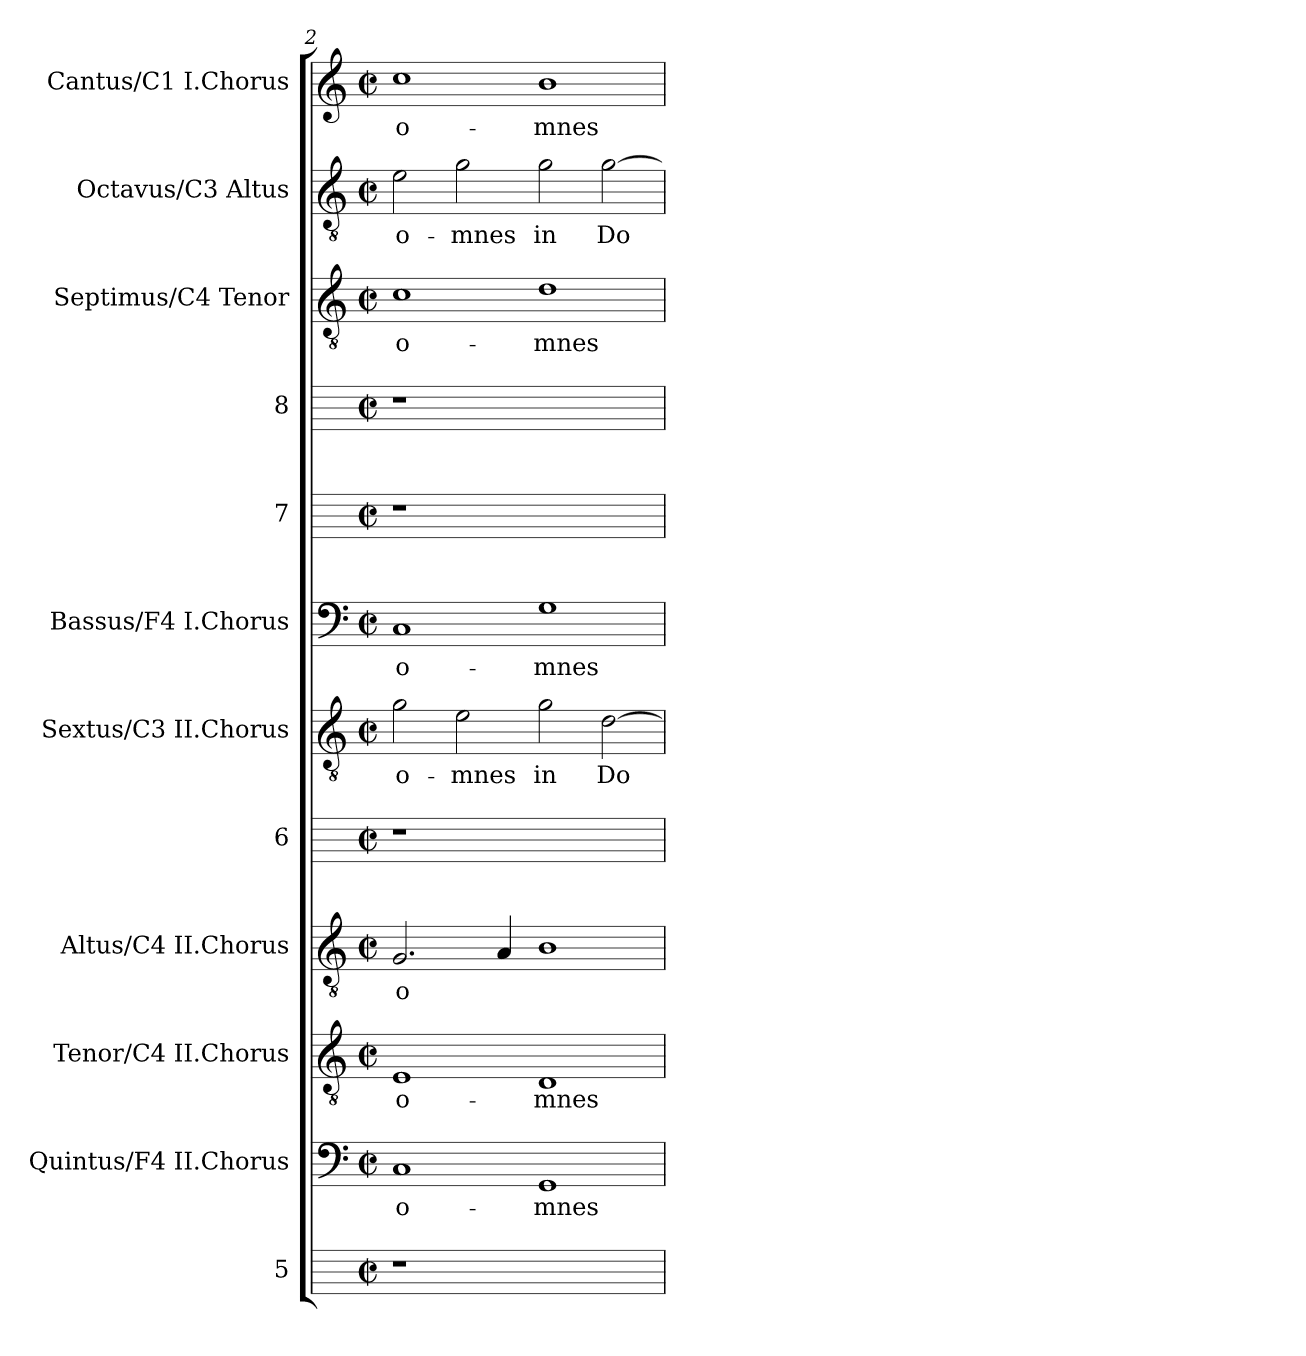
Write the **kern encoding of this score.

**kern	**kern	**text	**kern	**text	**kern	**text	**kern	**kern	**text	**kern	**text	**kern	**kern	**kern	**text	**kern	**text	**kern	**text
*part12	*part11	*part11	*part10	*part10	*part9	*part9	*part8	*part7	*part7	*part6	*part6	*part5	*part4	*part3	*part3	*part2	*part2	*part1	*part1
*staff12	*staff11	*staff11	*staff10	*staff10	*staff9	*staff9	*staff8	*staff7	*staff7	*staff6	*staff6	*staff5	*staff4	*staff3	*staff3	*staff2	*staff2	*staff1	*staff1
*I"5	*I"Quintus/F4  II.Chorus	*	*I"Tenor/C4  II.Chorus	*	*I"Altus/C4  II.Chorus	*	*I"6	*I"Sextus/C3  II.Chorus	*	*I"Bassus/F4  I.Chorus	*	*I"7	*I"8	*I"Septimus/C4  Tenor	*	*I"Octavus/C3  Altus	*	*I"Cantus/C1  I.Chorus	*
*	*	*	*I'T	*	*I'A	*	*	*	*	*I'B	*	*	*	*	*	*	*	*I'C	*
*	*clefF4	*	*clefGv2	*	*clefGv2	*	*	*clefGv2	*	*clefF4	*	*	*	*clefGv2	*	*clefGv2	*	*clefG2	*
*k[]	*k[]	*	*k[]	*	*k[]	*	*k[]	*k[]	*	*k[]	*	*k[]	*k[]	*k[]	*	*k[]	*	*k[]	*
*C:	*C:	*	*C:	*	*C:	*	*C:	*C:	*	*C:	*	*C:	*C:	*C:	*	*C:	*	*C:	*
*M2/2	*M2/2	*	*M2/2	*	*M2/2	*	*M2/2	*M2/2	*	*M2/2	*	*M2/2	*M2/2	*M2/2	*	*M2/2	*	*M2/2	*
*met(c|)	*met(c|)	*	*met(c|)	*	*met(c|)	*	*met(c|)	*met(c|)	*	*met(c|)	*	*met(c|)	*met(c|)	*met(c|)	*	*met(c|)	*	*met(c|)	*
=2	=2	=2	=2	=2	=2	=2	=2	=2	=2	=2	=2	=2	=2	=2	=2	=2	=2	=2	=2
!	!	!LO:LY:b:cj	!	!LO:LY:b:cj	!	!LO:LY:b:cj	!	!	!LO:LY:b:cj	!	!LO:LY:b:cj	!	!	!	!LO:LY:b:cj	!	!LO:LY:b:cj	!	!LO:LY:b:cj
1r	1C	o-	1E	o-	2.G/	o-	1r	2g\	o-	1C	o-	1r	1r	1c	o-	2e\	o-	1cc	o-
!	!	!	!	!	!	!	!	!	!LO:LY:b:cj	!	!	!	!	!	!	!	!LO:LY:b:cj	!	!
.	.	.	.	.	.	.	.	2e\	-mnes	.	.	.	.	.	.	2g\	-mnes	.	.
!	!	!	!	!	!	!LO:LY:b:cj	!	!	!	!	!	!	!	!	!	!	!	!	!
.	.	.	.	.	4A/	--	.	.	.	.	.	.	.	.	.	.	.	.	.
!	!	!LO:LY:b:cj	!	!LO:LY:b:cj	!	!LO:LY:b:cj	!	!	!LO:LY:b:cj	!	!LO:LY:b:cj	!	!	!	!LO:LY:b:cj	!	!LO:LY:b:cj	!	!LO:LY:b:cj
1ryy	1GG	-mnes	1D	-mnes	1B	--	1ryy	2g\	in	1G	-mnes	1ryy	1ryy	1d	-mnes	2g\	in	1b	-mnes
!	!	!	!	!	!	!	!	!	!LO:LY:b:cj	!	!	!	!	!	!	!	!LO:LY:b:cj	!	!
.	.	.	.	.	.	.	.	[>2d\	Do-	.	.	.	.	.	.	[>2g\	Do-	.	.
=	=	=	=	=	=	=	=	=	=	=	=	=	=	=	=	=	=	=	=
*-	*-	*-	*-	*-	*-	*-	*-	*-	*-	*-	*-	*-	*-	*-	*-	*-	*-	*-	*-
